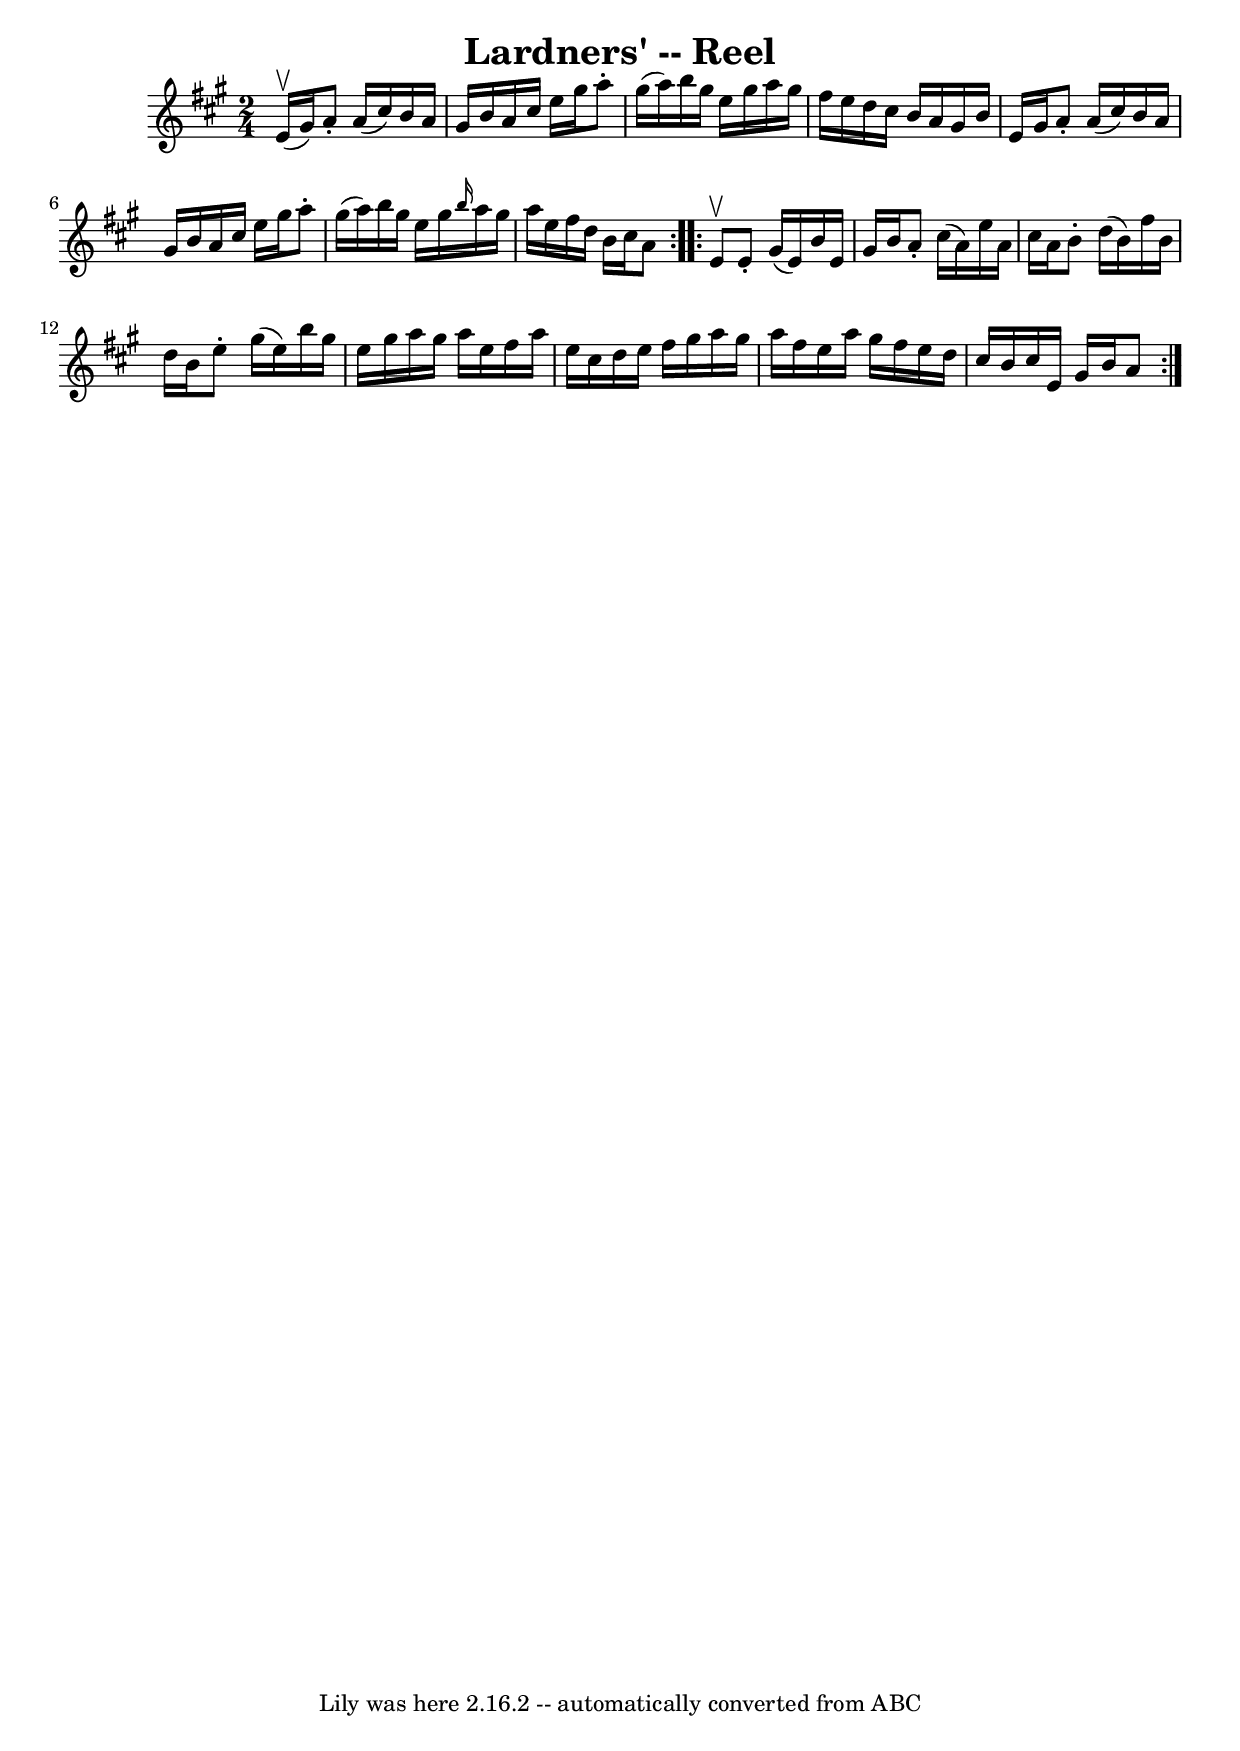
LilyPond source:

\version "2.16.2"
\include "Mammoth.ily"
\header {
  %% book = "Ryan's Mammoth Collection"
 crossRefNumber = "1"
 footnotes = "\\\\144"
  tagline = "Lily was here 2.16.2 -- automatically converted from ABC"
  title = "Lardners' -- Reel"

}
voicedefault =  {



  \repeat volta 2 {

    \time 2/4 
    \key a \major e'16^\upbow(gs'16)  |
 a'8-. a'16 (cs''16) b'16 a'16 gs'16 b'16    |
 a'16 cs''16 e''16 gs''16 a''8-. gs''16 (a''16)    |
 b''16 gs''16 e''16 gs''16 a''16 gs''16 fs''16 e''16     |
 d''16 cs''16 b'16 a'16 gs'16 b'16 e'16 gs'16      |
 a'8-. a'16 (cs''16) b'16 a'16 gs'16 b'16     |
 a'16 cs''16 e''16 gs''16 a''8-. gs''16 (a''16)   |
 b''16 gs''16 e''16 gs''16  \grace { b''16  
					} a''16 gs''16 a''16 e''16     |
 fs''16 d''16 b'16    
 cs''16 a'8  
  } 
  \repeat volta 2 { e'8^\upbow  |
 e'8-. gs'16 (e'16) b'16 e'16 gs'16 b'16     |
 a'8-. cs''16 (a'16) e''16 a'16 cs''16 a'16     |
 b'8-. d''16 (b'16) fs''16 b'16 d''16 b'16     |
 e''8-. gs''16 (e''16) b''16 gs''16 e''16 gs''16     |
 a''16 gs''16 a''16 e''16 fs''16 a''16 e''16 cs''16      |
 d''16 e''16 fs''16 gs''16 a''16 gs''16 a''16 fs''16     |
 e''16 a''16 gs''16 fs''16 e''16 d''16 cs''16 b'16     |
 cs''16 e'16 gs'16 b'16 a'8  
  }   

}

\score{
  <<

    \context Staff="default"
    {
      \voicedefault 
      
    }

  >>
  \layout {
    
  }
  \midi {
  }

}
